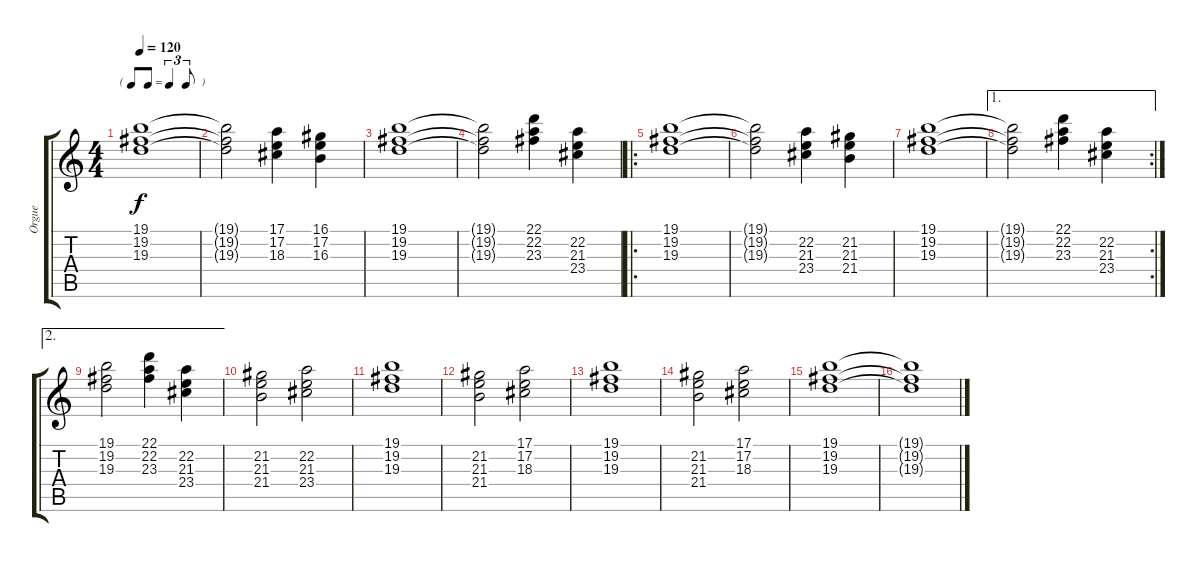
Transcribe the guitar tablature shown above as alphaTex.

\track ("Orgue" "Orgue") {instrument percussiveorgan}
\staff {score tabs}
\tuning (E4 B3 G3 D3 A2 E2) {hide}
\ts (4 4)
\tf triplet8th
\tempo 120
\clef g2
\ks c
(19.1 19.2 19.3).1{dy f instrument percussiveorgan} |
(19.1{t} 19.2{t} 19.3{t}).2 (17.1 17.2 18.3).4 (16.1 17.2 16.3).4 |
(19.1 19.2 19.3).1 |
(19.1{t} 19.2{t} 19.3{t}).2 (22.1 22.2 23.3).4 (22.2 21.3 23.4).4 |
\ro
(19.1 19.2 19.3).1 |
(19.1{t} 19.2{t} 19.3{t}).2 (22.2 21.3 23.4).4 (21.2 21.3 21.4).4 |
(19.1 19.2 19.3).1 |
\ae 1
\rc 2
(19.1{t} 19.2{t} 19.3{t}).2 (22.1 22.2 23.3).4 (22.2 21.3 23.4).4 |
\ae 2
(19.1 19.2 19.3).2 (22.1 22.2 23.3).4 (22.2 21.3 23.4).4 |
(21.2 21.3 21.4).2 (22.2 21.3 23.4).2 |
(19.1 19.2 19.3).1 |
(21.2 21.3 21.4).2 (17.1 17.2 18.3).2 |
(19.1 19.2 19.3).1 |
(21.2 21.3 21.4).2 (17.1 17.2 18.3).2 |
(19.1 19.2 19.3).1 |
(19.1{t} 19.2{t} 19.3{t}).1
